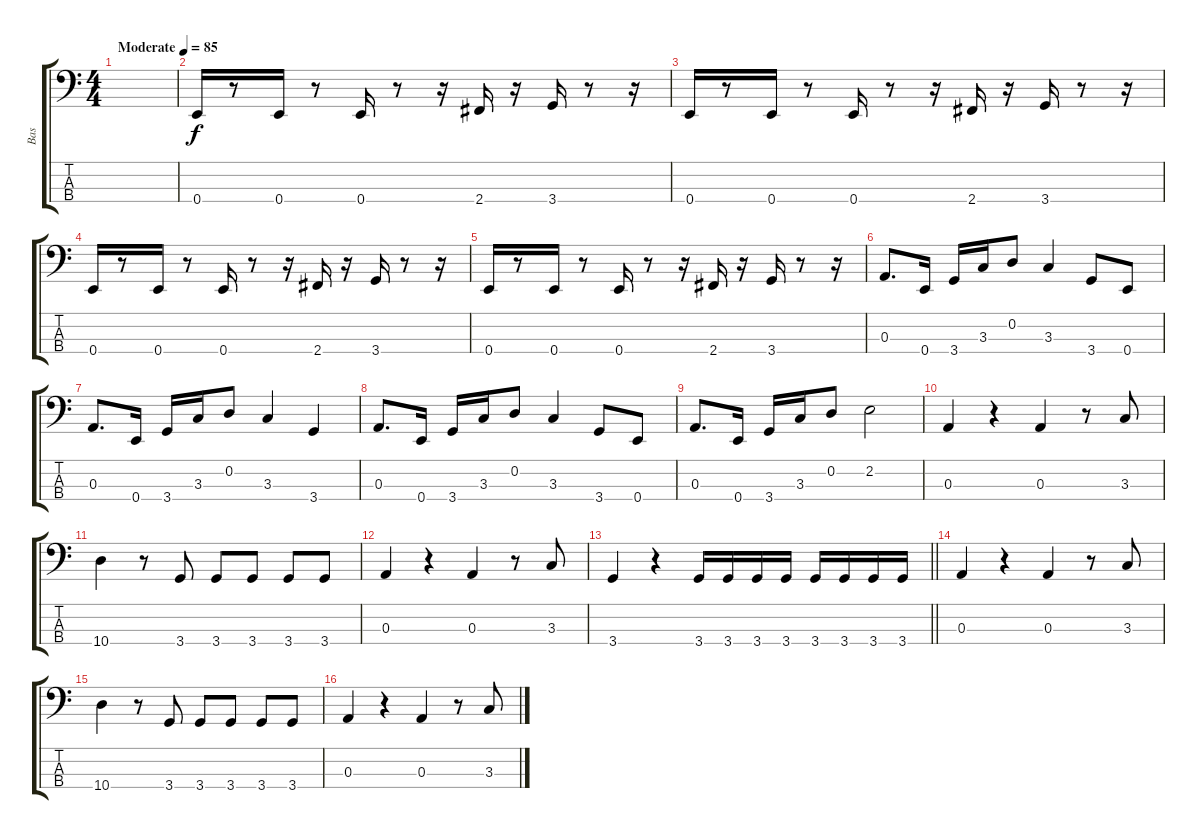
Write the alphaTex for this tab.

\track ("Bas" "Bas") {instrument electricbassfinger}
\staff {score tabs}
\tuning (G2 D2 A1 E1) {hide}
\ts (4 4)
\tempo (85 "Moderate")
\clef f4
\ks c
|
0.4.16 r.8 0.4.16 r.8 0.4.16 r.8 r.16 2.4.16 r.16 3.4.16 r.8 r.16 |
0.4.16 r.8 0.4.16 r.8 0.4.16 r.8 r.16 2.4.16 r.16 3.4.16 r.8 r.16 |
0.4.16 r.8 0.4.16 r.8 0.4.16 r.8 r.16 2.4.16 r.16 3.4.16 r.8 r.16 |
0.4.16 r.8 0.4.16 r.8 0.4.16 r.8 r.16 2.4.16 r.16 3.4.16 r.8 r.16 |
0.3.8{d} 0.4.16 3.4.16 3.3.16 0.2.8 3.3.4 3.4.8 0.4.8 |
0.3.8{d} 0.4.16 3.4.16 3.3.16 0.2.8 3.3.4 3.4.4 |
0.3.8{d} 0.4.16 3.4.16 3.3.16 0.2.8 3.3.4 3.4.8 0.4.8 |
0.3.8{d} 0.4.16 3.4.16 3.3.16 0.2.8 2.2.2 |
0.3.4 r.4 0.3.4 r.8 3.3.8 |
10.4.4 r.8 3.4.8 3.4.8 3.4.8 3.4.8 3.4.8 |
0.3.4 r.4 0.3.4 r.8 3.3.8 |
\barLineRight lightlight
3.4.4 r.4 3.4.16 3.4.16 3.4.16 3.4.16 3.4.16 3.4.16 3.4.16 3.4.16 |
0.3.4 r.4 0.3.4 r.8 3.3.8 |
10.4.4 r.8 3.4.8 3.4.8 3.4.8 3.4.8 3.4.8 |
0.3.4 r.4 0.3.4 r.8 3.3.8
